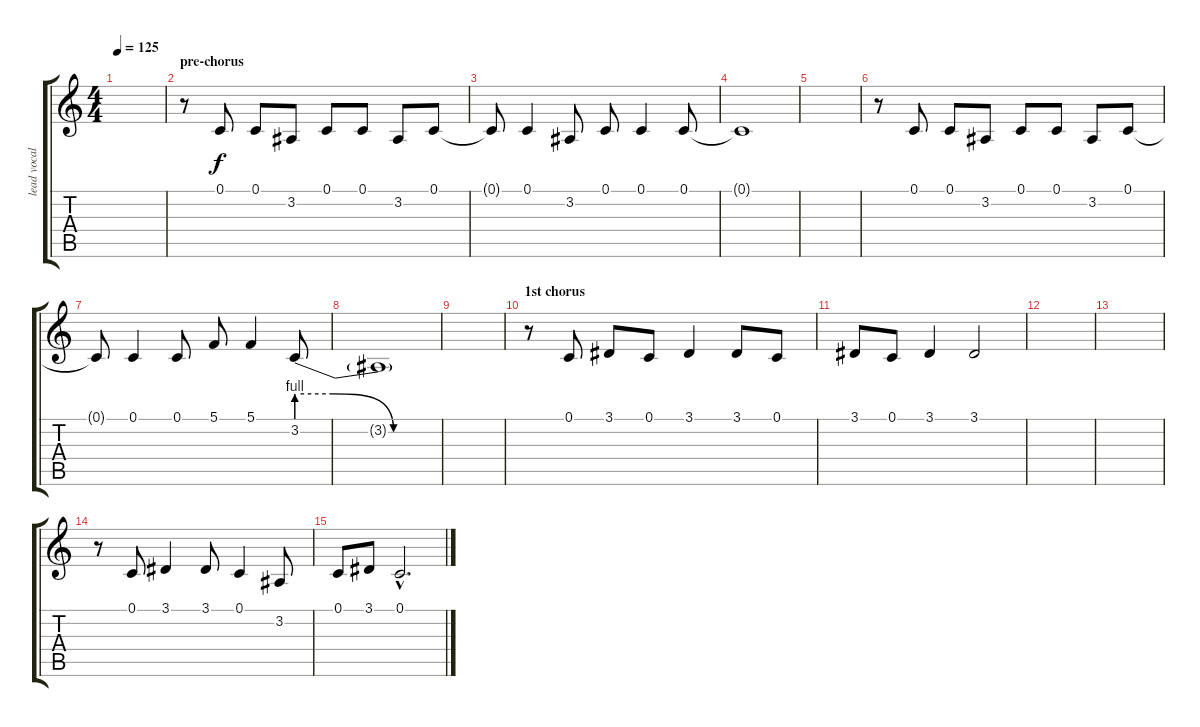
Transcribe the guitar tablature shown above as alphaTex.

\track ("lead vocals" "lead vocal") {instrument piccolo}
\staff {score tabs}
\tuning (C4 G3 Eb3 Bb2 F2 C2) {hide}
\ts (4 4)
\tempo 125
\clef g2
\ks c
|
\section ("" "pre-chorus")
r.8 0.1.8 0.1.8 3.2.8 0.1.8 0.1.8 3.2.8 0.1.8 |
0.1{t}.8 0.1.4 3.2.8 0.1.8 0.1.4 0.1.8 |
0.1{t}.1 |
|
r.8 0.1.8 0.1.8 3.2.8 0.1.8 0.1.8 3.2.8 0.1.8 |
0.1{t}.8 0.1.4 0.1.8 5.1.8 5.1.4 3.2{be (custom 0 4 15 4 40 0 60 0)}.8 |
3.2{t}.1 |
|
\section ("" "1st chorus")
r.8 0.1.8 3.1.8 0.1.8 3.1.4 3.1.8 0.1.8 |
3.1.8 0.1.8 3.1.4 3.1.2 |
|
|
r.8 0.1.8 3.1.4 3.1.8 0.1.4 3.2.8 |
0.1.8 3.1.8 0.1{hac}.2{d}
